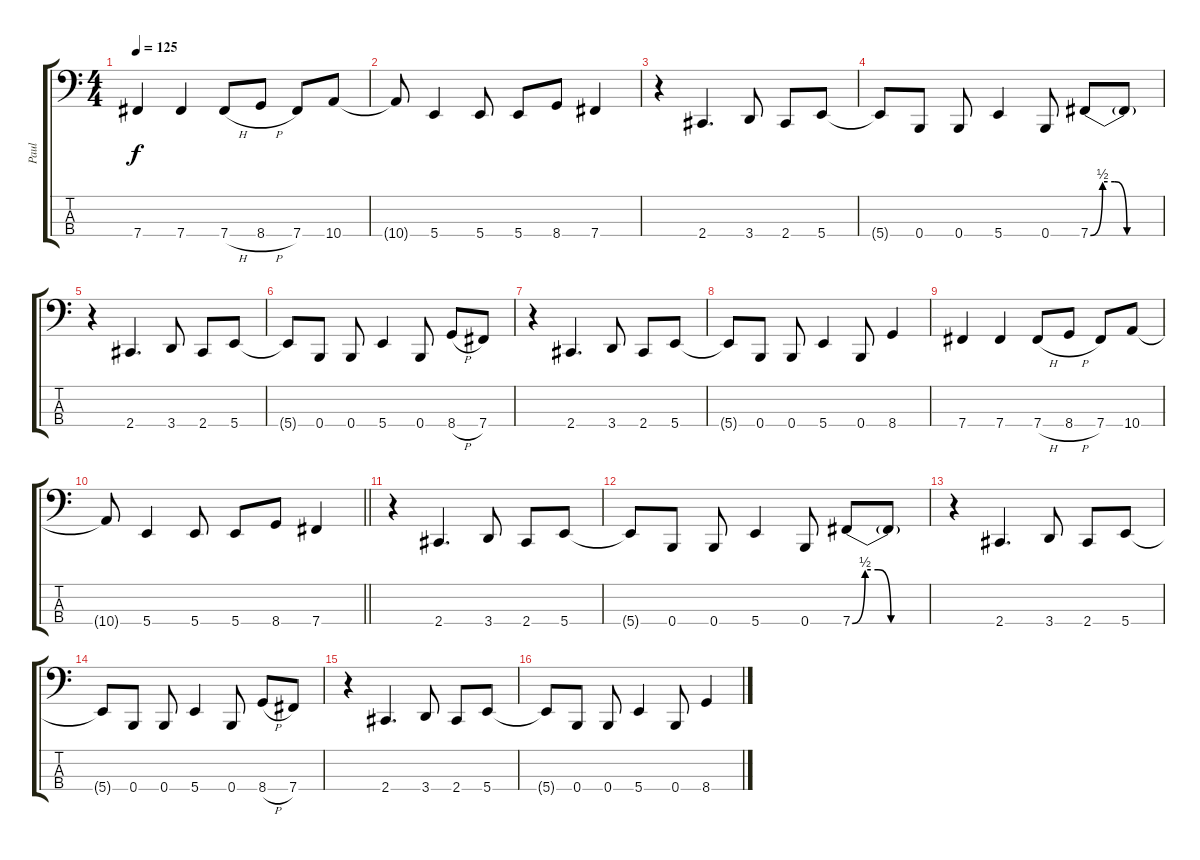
\track ("Paul" "Paul") {instrument electricbasspick}
\staff {score tabs}
\tuning (E2 B1 Gb1 B0) {hide}
\ts (4 4)
\tempo 125
\clef f4
\ks c
7.4.4{dy f} 7.4.4 7.4{h}.8 8.4{h}.8 7.4.8 10.4.8 |
10.4{t}.8 5.4.4 5.4.8 5.4.8 8.4.8 7.4.4 |
r.4 2.4.4{d} 3.4.8 2.4.8 5.4.8 |
5.4{t}.8 0.4.8 0.4.8 5.4.4 0.4.8 7.4{be (custom 0 0 10 2 20 2 30 0 60 0)}.8 7.4{t}.8 |
r.4 2.4.4{d} 3.4.8 2.4.8 5.4.8 |
5.4{t}.8 0.4.8 0.4.8 5.4.4 0.4.8 8.4{h}.8 7.4.8 |
r.4 2.4.4{d} 3.4.8 2.4.8 5.4.8 |
5.4{t}.8 0.4.8 0.4.8 5.4.4 0.4.8 8.4.4 |
7.4.4 7.4.4 7.4{h}.8 8.4{h}.8 7.4.8 10.4.8 |
\barLineRight lightlight
10.4{t}.8 5.4.4 5.4.8 5.4.8 8.4.8 7.4.4 |
r.4 2.4.4{d} 3.4.8 2.4.8 5.4.8 |
5.4{t}.8 0.4.8 0.4.8 5.4.4 0.4.8 7.4{be (custom 0 0 10 2 20 2 30 0 60 0)}.8 7.4{t}.8 |
r.4 2.4.4{d} 3.4.8 2.4.8 5.4.8 |
5.4{t}.8 0.4.8 0.4.8 5.4.4 0.4.8 8.4{h}.8 7.4.8 |
r.4 2.4.4{d} 3.4.8 2.4.8 5.4.8 |
5.4{t}.8 0.4.8 0.4.8 5.4.4 0.4.8 8.4.4
